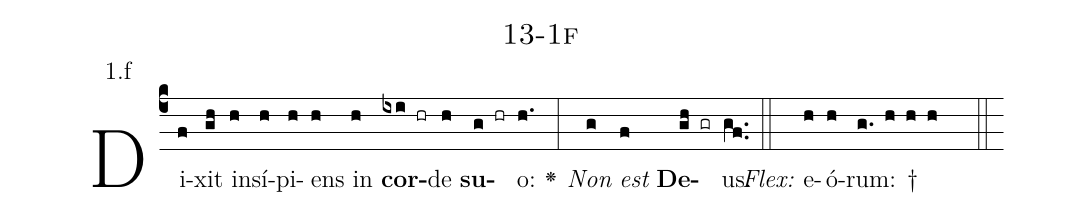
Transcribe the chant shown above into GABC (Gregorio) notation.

name: 13-1f;
annotation: 1.f;
%%
(c4)Di(f)xit(gh) in(h)sí(h)pi(h)ens(h) in(h) <b>cor</b>(ixi hr)de(h) <b>su</b>(g hr)o:(h.) <v>\greheightstar</v>(:) <i>Non</i>(g) <i>est</i>(f) <b>De</b>(gh gr)us.(gf..) (::)
<i>Flex:</i>()  e(h)ó(h)rum: †(g. h h h  ::)

%E(h) u(h) o(g) u(f) a(gh) e.(gf..) (::)
